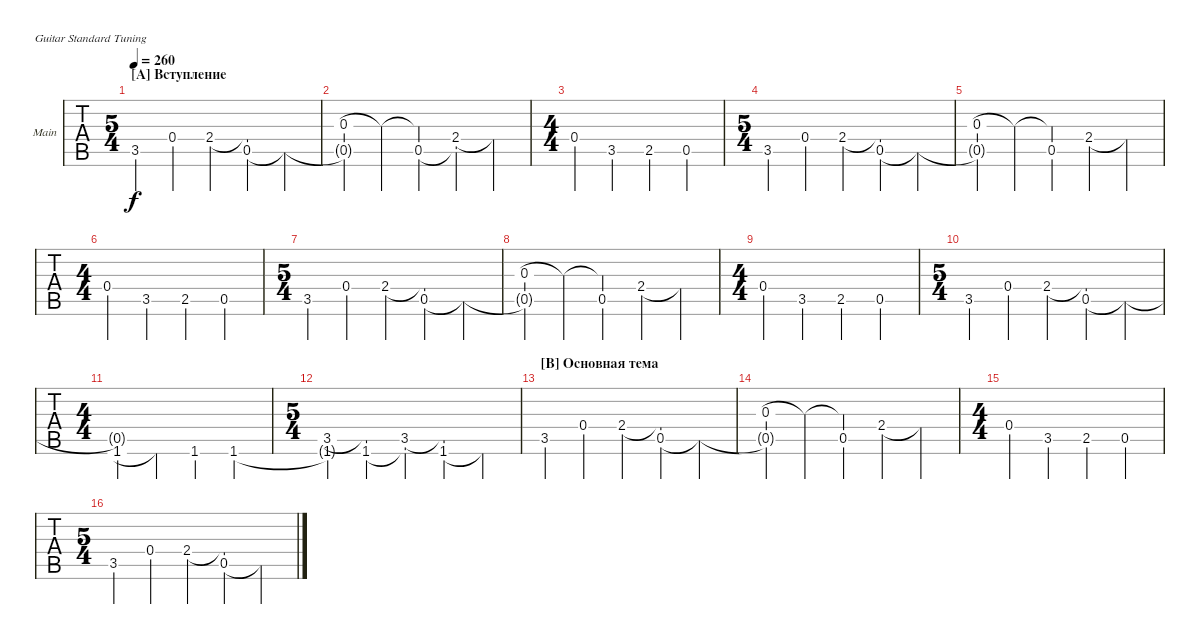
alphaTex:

\defaultSystemsLayout 4
\bracketExtendMode groupsimilarinstruments
\firstSystemTrackNameOrientation horizontal
\otherSystemsTrackNameOrientation horizontal
\track ("First Guitar " "Main") {instrument acousticguitarsteel}
\staff {tabs}
\tuning (E4 B3 G3 D3 A2 E2)
\ts (5 4)
\section ("A" "Вступление")
\tempo 260
\clef g2
\ks c
3.5.4{dy f instrument acousticguitarsteel} 0.4.4 2.4.4 (2.4{t} 0.5).4 0.5{t}.4 |
(0.3 0.5{t}).4 0.3{t}.4 (0.5 0.3{t}).4 (2.4 0.5{t}).4 2.4{t}.4 |
\ts (4 4)
0.4.4 3.5.4 2.5.4 0.5.4 |
\ts (5 4)
3.5.4 0.4.4 2.4.4 (2.4{t} 0.5).4 0.5{t}.4 |
(0.3 0.5{t}).4 0.3{t}.4 (0.5 0.3{t}).4 2.4.4 2.4{t}.4 |
\ts (4 4)
0.4.4 3.5.4 2.5.4 0.5.4 |
\ts (5 4)
3.5.4 0.4.4 2.4.4 (2.4{t} 0.5).4 0.5{t}.4 |
(0.3 0.5{t}).4 0.3{t}.4 (0.3{t} 0.5).4 2.4.4 2.4{t}.4 |
\ts (4 4)
0.4.4 3.5.4 2.5.4 0.5.4 |
\ts (5 4)
3.5.4 0.4.4 2.4.4 (2.4{t} 0.5).4 0.5{t}.4 |
\ts (4 4)
(1.6 0.5{t}).4 1.6{t}.4 1.6.4 1.6.4 |
\ts (5 4)
(3.5 1.6{t}).4 (1.6 3.5{t}).4 (3.5 1.6{t}).4 (1.6 3.5{t}).4 1.6{t}.4 |
\section ("B" "Основная тема")
3.5.4 0.4.4 2.4.4 (2.4{t} 0.5).4 0.5{t}.4 |
(0.3 0.5{t}).4 0.3{t}.4 (0.3{t} 0.5).4 2.4.4 2.4{t}.4 |
\ts (4 4)
0.4.4 3.5.4 2.5.4 0.5.4 |
\ts (5 4)
3.5.4 0.4.4 2.4.4 (2.4{t} 0.5).4 0.5{t}.4
